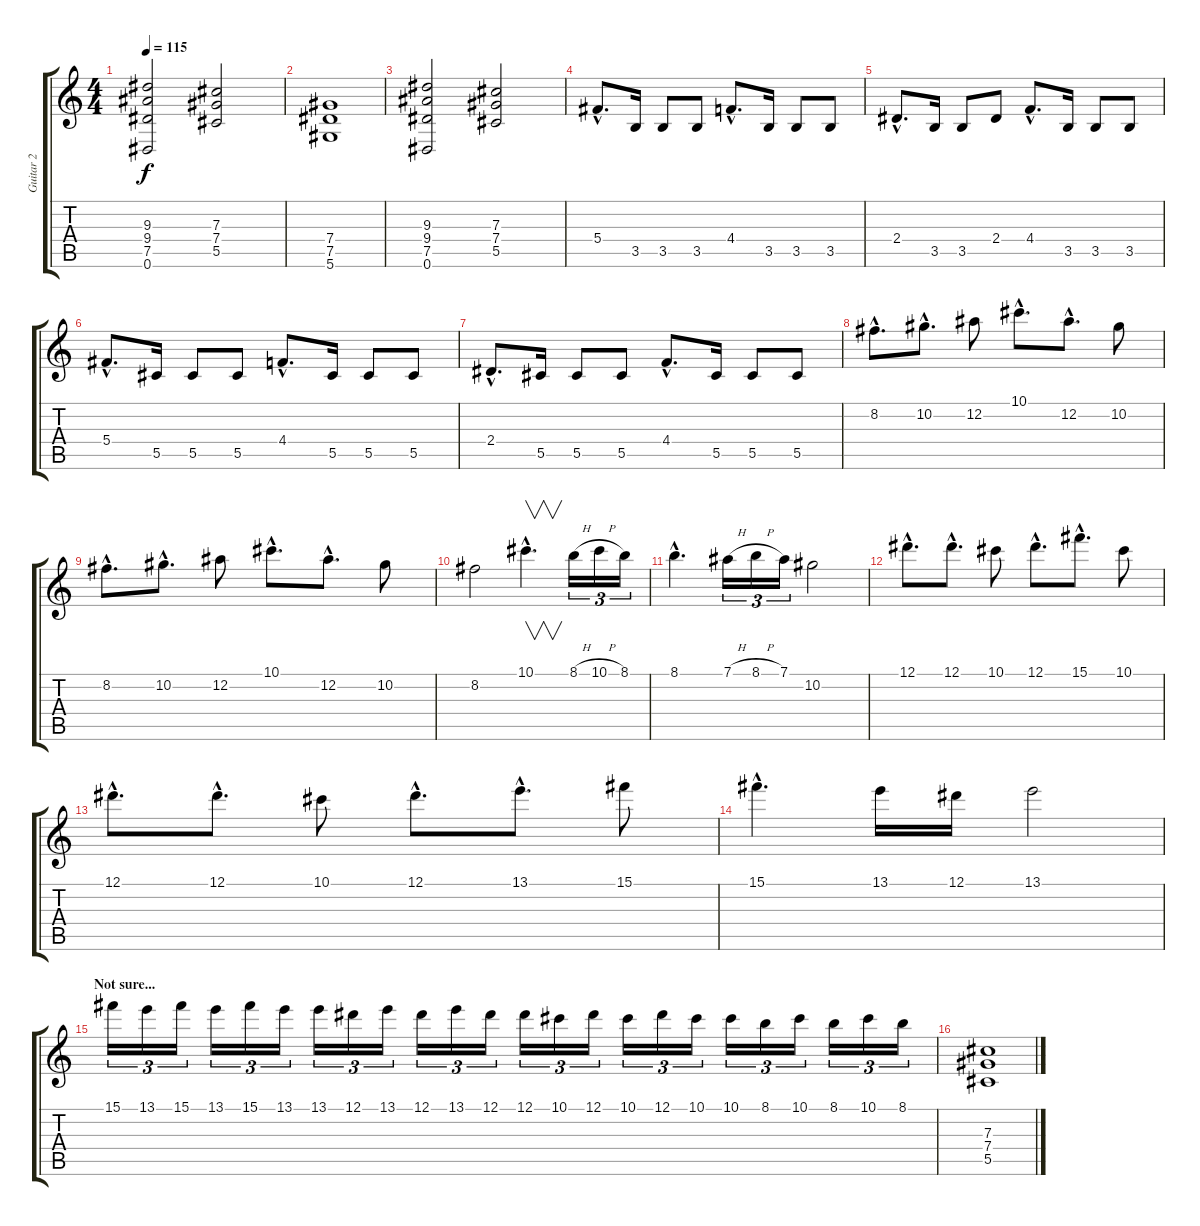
\track ("Guitar 2" "Guitar 2") {instrument distortionguitar}
\staff {score tabs}
\tuning (Eb4 Bb3 Gb3 Db3 Ab2 Eb2) {hide}
\ts (4 4)
\tempo 115
\clef g2
\ks c
(9.3 9.4 7.5 0.6).2{dy f} (7.3 7.4 5.5).2 |
(7.4 7.5 5.6).1 |
(9.3 9.4 7.5 0.6).2 (7.3 7.4 5.5).2 |
5.4{hac}.8{d} 3.5.16 3.5.8 3.5.8 4.4{hac}.8{d} 3.5.16 3.5.8 3.5.8 |
2.4{hac}.8{d} 3.5.16 3.5.8 2.4.8 4.4{hac}.8{d} 3.5.16 3.5.8 3.5.8 |
5.4{hac}.8{d} 5.5.16 5.5.8 5.5.8 4.4{hac}.8{d} 5.5.16 5.5.8 5.5.8 |
2.4{hac}.8{d} 5.5.16 5.5.8 5.5.8 4.4{hac}.8{d} 5.5.16 5.5.8 5.5.8 |
8.2{hac}.8{d} 10.2{hac}.8{d} 12.2.8 10.1{hac}.8{d} 12.2{hac}.8{d} 10.2.8 |
8.2{hac}.8{d} 10.2{hac}.8{d} 12.2.8 10.1{hac}.8{d} 12.2{hac}.8{d} 10.2.8 |
8.2.2 10.1{hac}.4{v d} 8.1{h}.16{tu (3 2)} 10.1{h}.16{tu (3 2)} 8.1.16{tu (3 2)} |
8.1{hac}.4{d} 7.1{h}.16{tu (3 2)} 8.1{h}.16{tu (3 2)} 7.1.16{tu (3 2)} 10.2.2 |
12.1{hac}.8{d} 12.1{hac}.8{d} 10.1.8 12.1{hac}.8{d} 15.1{hac}.8{d} 10.1.8 |
12.1{hac}.8{d} 12.1{hac}.8{d} 10.1.8 12.1{hac}.8{d} 13.1{hac}.8{d} 15.1.8 |
15.1{hac}.4{d} 13.1.16 12.1.16 13.1.2 |
\section ("" "Not sure...")
15.1.16{tu (3 2)} 13.1.16{tu (3 2)} 15.1.16{tu (3 2)} 13.1.16{tu (3 2)} 15.1.16{tu (3 2)} 13.1.16{tu (3 2)} 13.1.16{tu (3 2)} 12.1.16{tu (3 2)} 13.1.16{tu (3 2)} 12.1.16{tu (3 2)} 13.1.16{tu (3 2)} 12.1.16{tu (3 2)} 12.1.16{tu (3 2)} 10.1.16{tu (3 2)} 12.1.16{tu (3 2)} 10.1.16{tu (3 2)} 12.1.16{tu (3 2)} 10.1.16{tu (3 2)} 10.1.16{tu (3 2)} 8.1.16{tu (3 2)} 10.1.16{tu (3 2)} 8.1.16{tu (3 2)} 10.1.16{tu (3 2)} 8.1.16{tu (3 2)} |
(7.3 7.4 5.5).1
